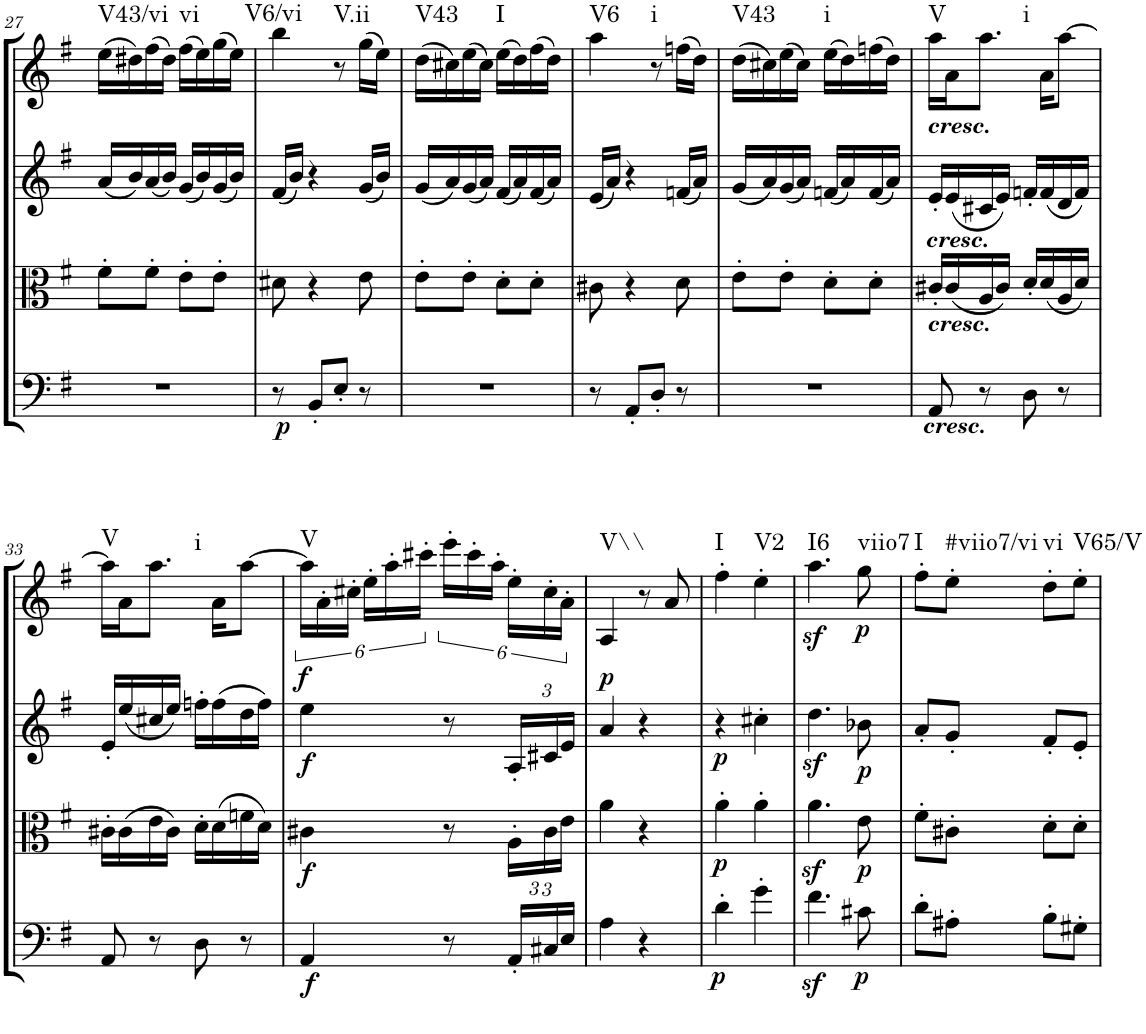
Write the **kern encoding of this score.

**kern	**dynam	**kern	**dynam	**kern	**dynam	**kern	**dynam	**harte
*part4	*part4	*part3	*part3	*part2	*part2	*part1	*part1	*part1
*staff4	*staff4	*staff3	*staff3	*staff2	*staff2	*staff1	*staff1	*
*I"Cello	*	*I"Viola	*	*I"2nd Violin	*	*I"1st Violin	*	*
*	*	*I'Vla	*	*I'Vln	*	*I'Vln	*	*
!!LO:PB:g=z
*clefF4	*	*clefC3	*	*clefG2	*	*clefG2	*	*
*k[f#]	*	*k[f#]	*	*k[f#]	*	*k[f#]	*	*
*G:	*	*G:	*	*G:	*	*G:	*	*
*M2/4	*	*M2/4	*	*M2/4	*	*M2/4	*	*
=27	=27	=27	=27	=27	=27	=27	=27	=27
!	!	!	!	!	!	!	!	!LO:H:kt=V43/vi
2r	.	8f#'\L	.	(16a/LL	.	(16ee\LL	.	N
.	.	.	.	16b/)	.	16dd#X\)	.	.
.	.	8f#'\J	.	(16a/	.	(16ff#\	.	.
.	.	.	.	16b/JJ)	.	16dd#\JJ)	.	.
!	!	!	!	!	!	!	!	!LO:H:kt=vi
.	.	8e'\L	.	(16g/LL	.	(16ff#\LL	.	N
.	.	.	.	16b/)	.	16ee\)	.	.
.	.	8e'\J	.	(16g/	.	(16gg\	.	.
.	.	.	.	16b/JJ)	.	16ee\JJ)	.	.
=28	=28	=28	=28	=28	=28	=28	=28	=28
!	!LO:DY:b	!	!	!	!	!	!	!LO:H:kt=V6/vi
8r	p	8d#X\	.	(16f#/LL	.	4bb\	.	N
.	.	.	.	16b/JJ)	.	.	.	.
8BB'/L	.	4r	.	4r	.	.	.	.
!	!	!	!	!	!	!	!	!LO:H:kt=V.ii
8E'/J	.	.	.	.	.	8r	.	N
8r	.	8e\	.	(16g/LL	.	(16gg\LL	.	.
.	.	.	.	16b/JJ)	.	16ee\JJ)	.	.
=29	=29	=29	=29	=29	=29	=29	=29	=29
!	!	!	!	!	!	!	!	!LO:H:kt=V43
2r	.	8e'\L	.	(16g/LL	.	(16dd\LL	.	N
.	.	.	.	16a/)	.	16cc#X\)	.	.
.	.	8e'\J	.	(16g/	.	(16ee\	.	.
.	.	.	.	16a/JJ)	.	16cc#\JJ)	.	.
!	!	!	!	!	!	!	!	!LO:H:kt=I
.	.	8d'\L	.	(16f#/LL	.	(16ee\LL	.	N
.	.	.	.	16a/)	.	16dd\)	.	.
.	.	8d'\J	.	(16f#/	.	(16ff#\	.	.
.	.	.	.	16a/JJ)	.	16dd\JJ)	.	.
=30	=30	=30	=30	=30	=30	=30	=30	=30
!	!	!	!	!	!	!	!	!LO:H:kt=V6
8r	.	8c#X\	.	(16e/LL	.	4aa\	.	N
.	.	.	.	16a/JJ)	.	.	.	.
8AA'/L	.	4r	.	4r	.	.	.	.
!	!	!	!	!	!	!	!	!LO:H:kt=i
8D'/J	.	.	.	.	.	8r	.	N
8r	.	8d\	.	(16fn/LL	.	(16ffn\LL	.	.
.	.	.	.	16a/JJ)	.	16dd\JJ)	.	.
=31	=31	=31	=31	=31	=31	=31	=31	=31
!	!	!	!	!	!	!	!	!LO:H:kt=V43
2r	.	8e'\L	.	(16g/LL	.	(16dd\LL	.	N
.	.	.	.	16a/)	.	16cc#X\)	.	.
.	.	8e'\J	.	(16g/	.	(16ee\	.	.
.	.	.	.	16a/JJ)	.	16cc#\JJ)	.	.
!	!	!	!	!	!	!	!	!LO:H:kt=i
.	.	8d'\L	.	(16fn/LL	.	(16ee\LL	.	N
.	.	.	.	16a/)	.	16dd\)	.	.
.	.	8d'\J	.	(16f/	.	(16ffn\	.	.
.	.	.	.	16a/JJ)	.	16dd\JJ)	.	.
=32	=32	=32	=32	=32	=32	=32	=32	=32
!	!	!	!	!	!	!LO:TX:b:Bi:t=cresc.	!	!
!	!	!	!	!LO:TX:b:Bi:t=cresc.	!	!	!	!
!	!	!LO:TX:b:Bi:t=cresc.	!	!	!	!	!	!
!LO:TX:b:Bi:t=cresc.	!	!	!	!	!	!	!	!LO:H:kt=V
8AA/	.	16c#X'/LL	.	16e'/LL	.	16aa\LL	.	N
.	.	(16c#/	.	(16e/	.	16a\J	.	.
!	!	!	!	!	!	!	!	!LO:H:kt=i
8r	.	16A/	.	16c#X/	.	8.aa\J	.	N
.	.	16c#/JJ)	.	16e/JJ)	.	.	.	.
8D\	.	16d'/LL	.	16fn'/LL	.	.	.	.
.	.	(16d/	.	(16f/	.	16a\KL	.	.
8r	.	16A/	.	16d/	.	[8aa\J	.	.
.	.	16d/JJ)	.	16f/JJ)	.	.	.	.
!!LO:LB:g=z
=33	=33	=33	=33	=33	=33	=33	=33	=33
!	!	!	!	!	!	!	!	!LO:H:kt=V
8AA/	.	16c#X'\LL	.	16e'/LL	.	16aa\LL]	.	N
.	.	(16c#\	.	(16ee/	.	16a\J	.	.
!	!	!	!	!	!	!	!	!LO:H:kt=i
8r	.	16e\	.	16cc#X/	.	8.aa\J	.	N
.	.	16c#\JJ)	.	16ee/JJ)	.	.	.	.
8D\	.	16d'\LL	.	16ffn'\LL	.	.	.	.
.	.	(16d\	.	(16ff\	.	16a\KL	.	.
8r	.	16fn\	.	16dd\	.	[8aa\J	.	.
.	.	16d\JJ)	.	16ff\JJ)	.	.	.	.
=34	=34	=34	=34	=34	=34	=34	=34	=34
!	!LO:DY:b	!	!LO:DY:b	!	!LO:DY:b	!	!	!
!	!	!	!	!	!LO:DY:n=1:a	!	!	!LO:H:kt=V
4AA/	f	4c#X\	f	4ee\	f f	24aa\LL]	.	N
.	.	.	.	.	.	24a'\	.	.
.	.	.	.	.	.	24cc#X'\JJ	.	.
.	.	.	.	.	.	24ee'\LL	.	.
.	.	.	.	.	.	24aa'\	.	.
.	.	.	.	.	.	24ccc#X'\JJ	.	.
8r	.	8r	.	8r	.	24eee'\LL	.	.
.	.	.	.	.	.	24ccc#'\	.	.
.	.	.	.	.	.	24aa'\JJ	.	.
*Xbrackettup	*	*Xbrackettup	*	*Xbrackettup	*	*	*	*
24AA'/LL	.	24A'\LL	.	24A'/LL	.	24ee'\LL	.	.
24C#X/	.	24c#\	.	24c#X/	.	24cc#'\	.	.
24E/JJ	.	24e\JJ	.	24e/JJ	.	24a'\JJ	.	.
=35	=35	=35	=35	=35	=35	=35	=35	=35
!	!	!	!	!	!LO:DY:a	!	!	!LO:H:kt=V\\
4A\	.	4a\	.	4a/	p	4A/	.	N
4r	.	4r	.	4r	.	8r	.	.
.	.	.	.	.	.	8a/	.	.
=36	=36	=36	=36	=36	=36	=36	=36	=36
!	!LO:DY:b	!	!LO:DY:b	!	!LO:DY:b	!	!	!LO:H:kt=I
4d'\	p	4a'\	p	4r	p	4ff#'\	.	N
!	!	!	!	!	!	!	!	!LO:H:kt=V2
4g'\	.	4a'\	.	4cc#X'\	.	4ee'\	.	N
=37	=37	=37	=37	=37	=37	=37	=37	=37
!	!	!	!	!	!	!	!LO:DY:b	!LO:H:kt=I6
4.f#z<\	.	4.az<\	.	4.ddz<\	.	4.aa\	sf	N
!	!LO:DY:b	!	!LO:DY:b	!	!LO:DY:b	!	!LO:DY:b	!LO:H:kt=viio7
8c#X\	p	8e\	p	8b-X\	p	8gg\	p	N
=38	=38	=38	=38	=38	=38	=38	=38	=38
!	!	!	!	!	!	!	!	!LO:H:kt=I
8d'\L	.	8f#'\L	.	8a'/L	.	8ff#'\L	.	N
!	!	!	!	!	!	!	!	!LO:H:kt=#viio7/vi
8A#X'\J	.	8c#X'\J	.	8g'/J	.	8ee'\J	.	N
!	!	!	!	!	!	!	!	!LO:H:kt=vi
8B'\L	.	8d'\L	.	8f#'/L	.	8dd'\L	.	N
!	!	!	!	!	!	!	!	!LO:H:kt=V65/V
8G#X'\J	.	8d'\J	.	8e'/J	.	8ee'\J	.	N
=	=	=	=	=	=	=	=	=
*-	*-	*-	*-	*-	*-	*-	*-	*-
